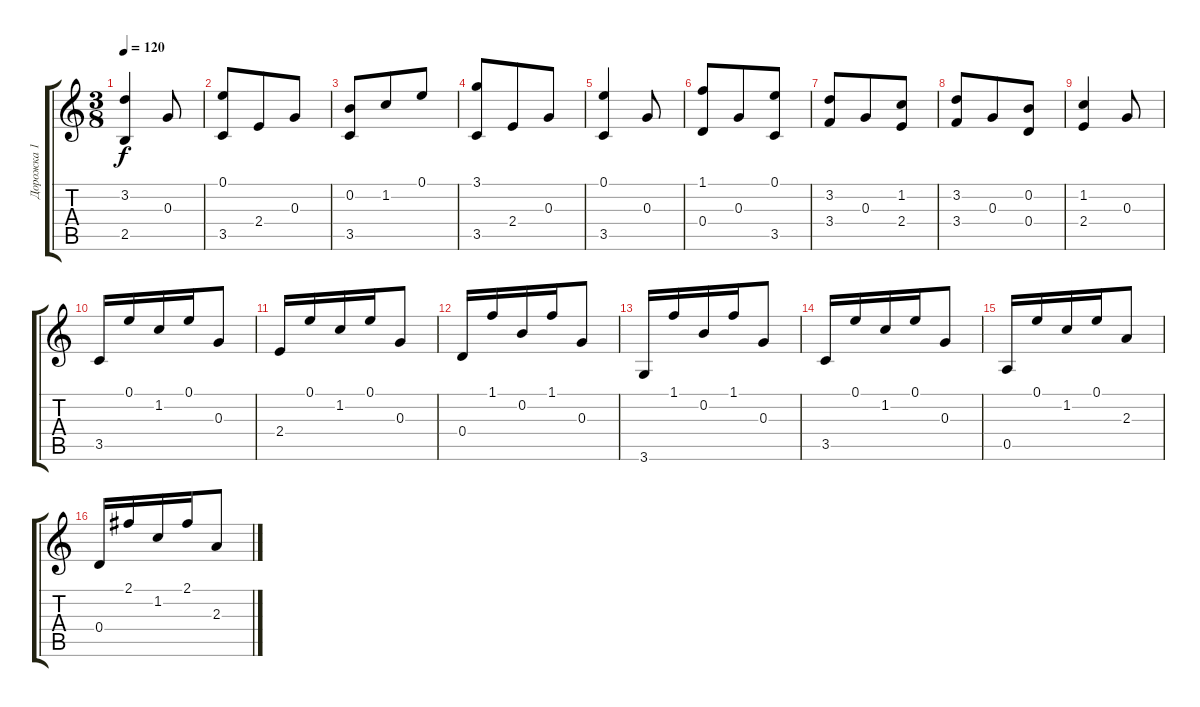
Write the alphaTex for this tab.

\track ("Дорожка 1" "Дорожка 1") {instrument acousticguitarnylon}
\staff {score tabs}
\tuning (E4 B3 G3 D3 A2 E2) {hide}
\ts (3 8)
\tempo 120
\clef g2
\ks c
(3.2 2.5).4{dy f} 0.3.8 |
(0.1 3.5).8 2.4.8 0.3.8 |
(0.2 3.5).8 1.2.8 0.1.8 |
(3.1 3.5).8 2.4.8 0.3.8 |
(0.1 3.5).4 0.3.8 |
(1.1 0.4).8 0.3.8 (0.1 3.5).8 |
(3.2 3.4).8 0.3.8 (1.2 2.4).8 |
(3.2 3.4).8 0.3.8 (0.2 0.4).8 |
(1.2 2.4).4 0.3.8 |
3.5.16 0.1.16 1.2.16 0.1.16 0.3.8 |
2.4.16 0.1.16 1.2.16 0.1.16 0.3.8 |
0.4.16 1.1.16 0.2.16 1.1.16 0.3.8 |
3.6.16 1.1.16 0.2.16 1.1.16 0.3.8 |
3.5.16 0.1.16 1.2.16 0.1.16 0.3.8 |
0.5.16 0.1.16 1.2.16 0.1.16 2.3.8 |
0.4.16 2.1.16 1.2.16 2.1.16 2.3.8
